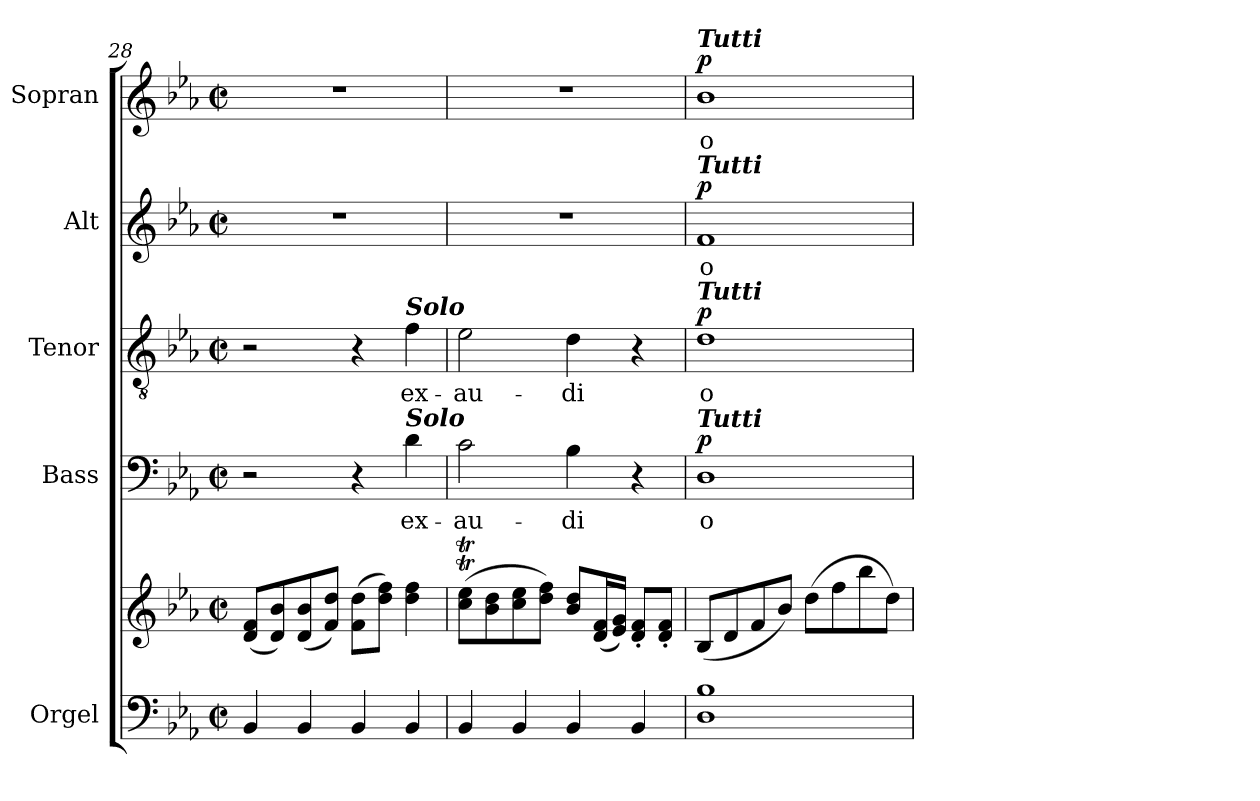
**kern	**kern	**kern	**text	**dynam	**kern	**text	**dynam	**kern	**text	**dynam	**kern	**text	**dynam
*part5	*part5	*part4	*part4	*part4	*part3	*part3	*part3	*part2	*part2	*part2	*part1	*part1	*part1
*staff6	*staff5	*staff4	*staff4	*staff4	*staff3	*staff3	*staff3	*staff2	*staff2	*staff2	*staff1	*staff1	*staff1
*I"Orgel	*	*I"Bass	*	*	*I"Tenor	*	*	*I"Alt	*	*	*I"Sopran	*	*
*I'Org.	*	*I'B.	*	*	*I'T.	*	*	*I'A.	*	*	*I'S.	*	*
*clefF4	*clefG2	*clefF4	*	*	*clefGv2	*	*	*clefG2	*	*	*clefG2	*	*
*k[b-e-a-]	*k[b-e-a-]	*k[b-e-a-]	*	*	*k[b-e-a-]	*	*	*k[b-e-a-]	*	*	*k[b-e-a-]	*	*
*E-:	*E-:	*E-:	*	*	*E-:	*	*	*E-:	*	*	*E-:	*	*
*M2/2	*M2/2	*M2/2	*	*	*M2/2	*	*	*M2/2	*	*	*M2/2	*	*
*met(c|)	*met(c|)	*met(c|)	*	*	*met(c|)	*	*	*met(c|)	*	*	*met(c|)	*	*
=28	=28	=28	=28	=28	=28	=28	=28	=28	=28	=28	=28	=28	=28
4BB-/	(<8d/ 8f/L	2r	.	.	2r	.	.	1r	.	.	1r	.	.
.	8d/ 8b-/)	.	.	.	.	.	.	.	.	.	.	.	.
4BB-/	(<8d/ 8b-/	.	.	.	.	.	.	.	.	.	.	.	.
.	8f/ 8dd/J)	.	.	.	.	.	.	.	.	.	.	.	.
4BB-/	(>8f\ 8dd\L	4r	.	.	4r	.	.	.	.	.	.	.	.
.	8dd\ 8ff\J)	.	.	.	.	.	.	.	.	.	.	.	.
!	!	!	!	!	!LO:TX:a:Bi:t=Solo	!	!	!	!	!	!	!	!
!	!	!LO:TX:a:Bi:t=Solo	!	!	!	!	!	!	!	!	!	!	!
!	!	!	!LO:LY:b	!	!	!LO:LY:b	!	!	!	!	!	!	!
4BB-/	4dd\ 4ff\	4d\	ex-	.	4f\	ex-	.	.	.	.	.	.	.
=29	=29	=29	=29	=29	=29	=29	=29	=29	=29	=29	=29	=29	=29
!	!	!	!LO:LY:b	!	!	!LO:LY:b	!	!	!	!	!	!	!
4BB-/	(>8cc\T 8ee-\TL	2c\	-au-	.	2e-\	-au-	.	1r	.	.	1r	.	.
.	8b-\ 8dd\	.	.	.	.	.	.	.	.	.	.	.	.
4BB-/	8cc\ 8ee-\	.	.	.	.	.	.	.	.	.	.	.	.
.	8dd\ 8ff\J)	.	.	.	.	.	.	.	.	.	.	.	.
!	!	!	!LO:LY:b	!	!	!LO:LY:b	!	!	!	!	!	!	!
4BB-/	8b-/ 8dd/L	4B-\	-di	.	4d\	-di	.	.	.	.	.	.	.
.	(<16d/ 16f/L	.	.	.	.	.	.	.	.	.	.	.	.
.	16e-/ 16g/JJ)	.	.	.	.	.	.	.	.	.	.	.	.
4BB-/	8d/'< 8f/'<L	4r	.	.	4r	.	.	.	.	.	.	.	.
.	8d/'< 8f/'<J	.	.	.	.	.	.	.	.	.	.	.	.
=30	=30	=30	=30	=30	=30	=30	=30	=30	=30	=30	=30	=30	=30
!	!	!	!	!	!	!	!	!	!	!	!LO:TX:a:Bi:t=Tutti	!	!
!	!	!	!	!	!	!	!	!LO:TX:a:Bi:t=Tutti	!	!	!	!	!
!	!	!	!	!	!LO:TX:a:Bi:t=Tutti	!	!	!	!	!	!	!	!
!	!	!LO:TX:a:Bi:t=Tutti	!	!	!	!	!	!	!	!	!	!	!
!	!	!	!LO:LY:b	!LO:DY:a	!	!LO:LY:b	!LO:DY:a	!	!LO:LY:b	!LO:DY:a	!	!LO:LY:b	!LO:DY:a
1D 1B-	(<8B-/L	1D	o-	p	1d	o-	p	1f	o-	p	1b-	o-	p
.	8d/	.	.	.	.	.	.	.	.	.	.	.	.
.	8f/	.	.	.	.	.	.	.	.	.	.	.	.
.	8b-/J)	.	.	.	.	.	.	.	.	.	.	.	.
.	(>8dd\L	.	.	.	.	.	.	.	.	.	.	.	.
.	8ff\	.	.	.	.	.	.	.	.	.	.	.	.
.	8bb-\	.	.	.	.	.	.	.	.	.	.	.	.
.	8dd\J)	.	.	.	.	.	.	.	.	.	.	.	.
=	=	=	=	=	=	=	=	=	=	=	=	=	=
*-	*-	*-	*-	*-	*-	*-	*-	*-	*-	*-	*-	*-	*-
